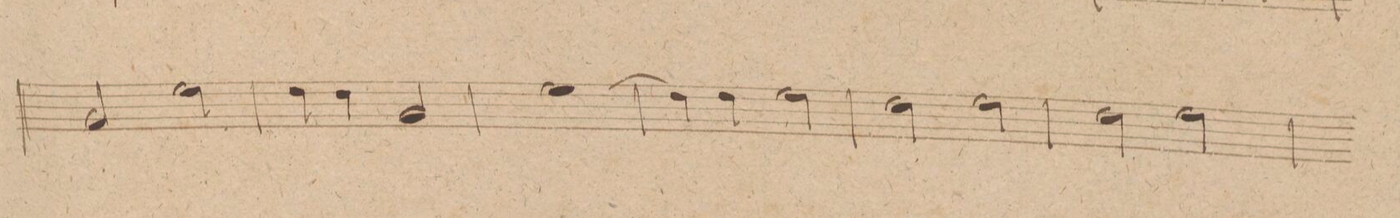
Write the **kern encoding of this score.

**kern	**dynam
*I"Corno. 2do. in D	*
*clefG2	*
*k[f#c#]	*
*met(c|)	*
*M2/2	*
2A/	.
*2\right	*
2f#\	.
=18	=18
4e\	.
4e\	.
2A/	.
=19	=19
(1f#	.
=20	=20
4e\)	.
4e\	.
2f#\	.
=21	=21
2e\	.
2f#\	.
=22	=22
2e\	.
2f#\	.
=23	=23
*-	*-
